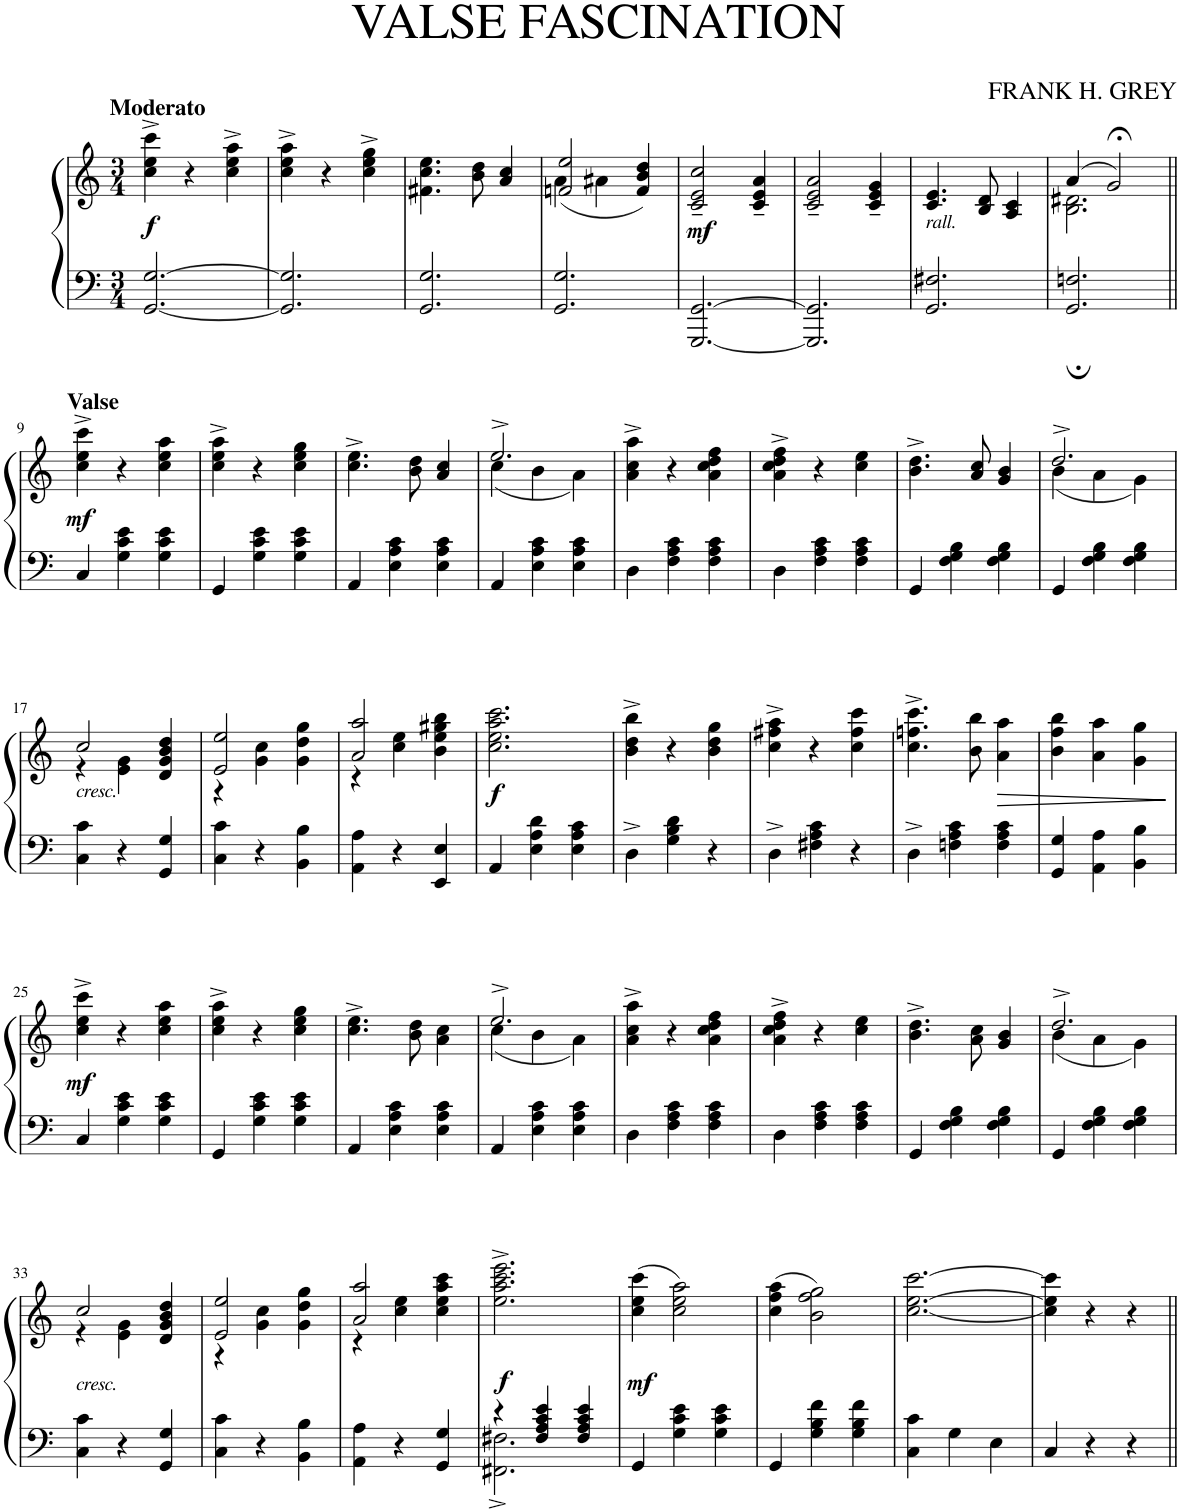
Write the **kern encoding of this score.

**kern	**kern	**dynam
*part1	*part1	*part1
*staff2	*staff1	*staff1/2
*I"Piano	*	*
*I'Pno.	*	*
*clefF4	*clefG2	*
*k[]	*k[]	*
*M3/4	*M3/4	*
=1	=1	=1
!	!LO:TX:a:B:t=Moderato	!
!	!	!LO:DY:b
[2.GG/ [2.G/	4cc\^ 4ee\^ 4ccc\^	f
.	4r	.
.	4cc\^ 4ee\^ 4aa\^	.
=2	=2	=2
2.GG/] 2.G/]	4cc\^ 4ee\^ 4aa\^	.
.	4r	.
.	4cc\^ 4ee\^ 4gg\^	.
=3	=3	=3
2.GG/ 2.G/	4.f#X\ 4.cc\ 4.ee\	.
.	8b\ 8dd\	.
.	4a/ 4cc/	.
=4	=4	=4
*	*^	*
2.GG/ 2.G/	2fn/ 2ee/	(4a\	.
.	.	4a#X\	.
.	(4f/ 4b/ 4dd/	4ryy	.
=5	=5	=5	=5
!	!	!	!LO:DY:b
*	*v	*v	*
[2.GGG/ [2.GG/	2c/~ 2e/~ 2cc/~	mf
.	4c/~ 4e/~ 4a/~	.
=6	=6	=6
2.GGG/] 2.GG/]	2c/~ 2e/~ 2a/~	.
.	4c/~ 4e/~ 4g/~	.
=7	=7	=7
!LO:TX:a:i:t=rall.	!	!
2.GG/ 2.F#X/	4.c/ 4.e/	.
.	8B/ 8d/	.
.	4A/ 4c/	.
=8	=8	=8
*	*^	*
2.GG/; 2.Fn/;	4a/	2.B\ 2.d#X\	.
.	2g;</)	.	.
*	*v	*v	*
!!LO:LB:g=z
=9||	=9||	=9||
!	!LO:TX:a:B:t=Valse	!
!	!	!LO:DY:b
4C/	4cc\^ 4ee\^ 4ccc\^	mf
4G\ 4c\ 4e\	4r	.
4G\ 4c\ 4e\	4cc\ 4ee\ 4aa\	.
=10	=10	=10
4GG/	4cc\^ 4ee\^ 4aa\^	.
4G\ 4c\ 4e\	4r	.
4G\ 4c\ 4e\	4cc\ 4ee\ 4gg\	.
=11	=11	=11
4AA/	4.cc\^ 4.ee\^	.
4E\ 4A\ 4c\	.	.
.	8b\ 8dd\	.
4E\ 4A\ 4c\	4a/ 4cc/	.
=12	=12	=12
*	*^	*
4AA/	2.ee^/	(4cc\	.
4E\ 4A\ 4c\	.	4b\	.
4E\ 4A\ 4c\	.	4a\)	.
*	*v	*v	*
=13	=13	=13
4D\	4a\^ 4cc\^ 4aa\^	.
4F\ 4A\ 4c\	4r	.
4F\ 4A\ 4c\	4a\ 4cc\ 4dd\ 4ff\	.
=14	=14	=14
4D\	4a\^ 4cc\^ 4dd\^ 4ff\^	.
4F\ 4A\ 4c\	4r	.
4F\ 4A\ 4c\	4cc\ 4ee\	.
=15	=15	=15
4GG/	4.b\^ 4.dd\^	.
4F\ 4G\ 4B\	.	.
.	8a/ 8cc/	.
4F\ 4G\ 4B\	4g/ 4b/	.
=16	=16	=16
*	*^	*
4GG/	2.dd^/	(4b\	.
4F\ 4G\ 4B\	.	4a\	.
4F\ 4G\ 4B\	.	4g\)	.
!!LO:LB:g=z	!!
=17	=17	=17	=17
!LO:TX:a:i:t=cresc.	!	!	!
4C\ 4c\	2cc/	4r	.
4r	.	4e\ 4g\	.
4GG/ 4G/	4d/ 4g/ 4b/ 4dd/	4ryy	.
=18	=18	=18	=18
4C\ 4c\	2e/ 2ee/	4r	.
4r	.	4g\ 4cc\	.
4BB\ 4B\	4g\ 4dd\ 4gg\	4ryy	.
=19	=19	=19	=19
4AA\ 4A\	2a/ 2aa/	4r	.
4r	.	4cc\ 4ee\	.
4EE/ 4E/	4b\ 4ee\ 4gg#X\ 4bb\	4ryy	.
=20	=20	=20	=20
!	!	!	!LO:DY:b
*	*v	*v	*
4AA/	2.cc\ 2.ee\ 2.aa\ 2.ccc\	f
4E\ 4A\ 4d\	.	.
4E\ 4A\ 4c\	.	.
=21	=21	=21
4D^\	4b\^ 4dd\^ 4bb\^	.
4G\ 4B\ 4d\	4r	.
4r	4b\ 4dd\ 4gg\	.
=22	=22	=22
4D^\	4cc\^ 4ff#X\^ 4aa\^	.
4F#X\ 4A\ 4c\	4r	.
4r	4cc\ 4ff#\ 4ccc\	.
=23	=23	=23
4D^\	4.cc\^ 4.ffn\^ 4.ccc\^	.
4Fn\ 4A\ 4c\	.	.
.	8b\ 8bb\	.
!	!	!LO:HP:b
4F\ 4A\ 4c\	4a\ 4aa\	>
=24	=24	=24
4GG/ 4G/	4b\ 4ff\ 4bb\	.
4AA\ 4A\	4a\ 4aa\	.
4BB\ 4B\	4g\ 4gg\	.
.	.	]
!!LO:LB:g=z
=25	=25	=25
!	!	!LO:DY:b
4C/	4cc\^ 4ee\^ 4ccc\^	mf
4G\ 4c\ 4e\	4r	.
4G\ 4c\ 4e\	4cc\ 4ee\ 4aa\	.
=26	=26	=26
4GG/	4cc\^ 4ee\^ 4aa\^	.
4G\ 4c\ 4e\	4r	.
4G\ 4c\ 4e\	4cc\ 4ee\ 4gg\	.
=27	=27	=27
4AA/	4.cc\^ 4.ee\^	.
4E\ 4A\ 4c\	.	.
.	8b\ 8dd\	.
4E\ 4A\ 4c\	4a\ 4cc\	.
=28	=28	=28
*	*^	*
4AA/	2.ee^/	(4cc\	.
4E\ 4A\ 4c\	.	4b\	.
4E\ 4A\ 4c\	.	4a\)	.
*	*v	*v	*
=29	=29	=29
4D\	4a\^ 4cc\^ 4aa\^	.
4F\ 4A\ 4c\	4r	.
4F\ 4A\ 4c\	4a\ 4cc\ 4dd\ 4ff\	.
=30	=30	=30
4D\	4a\^ 4cc\^ 4dd\^ 4ff\^	.
4F\ 4A\ 4c\	4r	.
4F\ 4A\ 4c\	4cc\ 4ee\	.
=31	=31	=31
4GG/	4.b\^ 4.dd\^	.
4F\ 4G\ 4B\	.	.
.	8a\ 8cc\	.
4F\ 4G\ 4B\	4g/ 4b/	.
=32	=32	=32
*	*^	*
4GG/	2.dd^/	(4b\	.
4F\ 4G\ 4B\	.	4a\	.
4F\ 4G\ 4B\	.	4g\)	.
!!LO:LB:g=z	!!
=33	=33	=33	=33
!LO:TX:a:i:t=cresc.	!	!	!
4C\ 4c\	2cc/	4r	.
4r	.	4e\ 4g\	.
4GG/ 4G/	4d/ 4g/ 4b/ 4dd/	4ryy	.
=34	=34	=34	=34
4C\ 4c\	2e/ 2ee/	4r	.
4r	.	4g\ 4cc\	.
4BB\ 4B\	4g\ 4dd\ 4gg\	4ryy	.
=35	=35	=35	=35
4AA\ 4A\	2a/ 2aa/	4r	.
4r	.	4cc\ 4ee\	.
4GG/ 4G/	4cc\ 4ee\ 4aa\ 4ccc\	4ryy	.
=36	=36	=36	=36
*^	*	*	*
!	!	!	!	!LO:DY:b
*	*	*v	*v	*
4r	2.FF#X\^ 2.F#X\^	2.ee\^ 2.aa\^ 2.ccc\^ 2.eee\^	f
4F#/ 4A/ 4c/ 4e/	.	.	.
4F#/ 4A/ 4c/ 4e/	.	.	.
*v	*v	*	*
=37	=37	=37
!	!	!LO:DY:b
4GG/	(4cc\ 4ee\ 4ccc\	mf
4G\ 4c\ 4e\	2cc\ 2ee\ 2aa\)	.
4G\ 4c\ 4e\	.	.
=38	=38	=38
4GG/	(4cc\ 4ff\ 4aa\	.
4G\ 4B\ 4f\	2b\ 2ff\ 2gg\)	.
4G\ 4B\ 4f\	.	.
=39	=39	=39
4C\ 4c\	[2.cc\ [2.ee\ [2.ccc\	.
4G\	.	.
4E\	.	.
=40	=40	=40
4C/	4cc\] 4ee\] 4ccc\]	.
4r	4r	.
4r	4r	.
=||	=||	=||
*-	*-	*-
